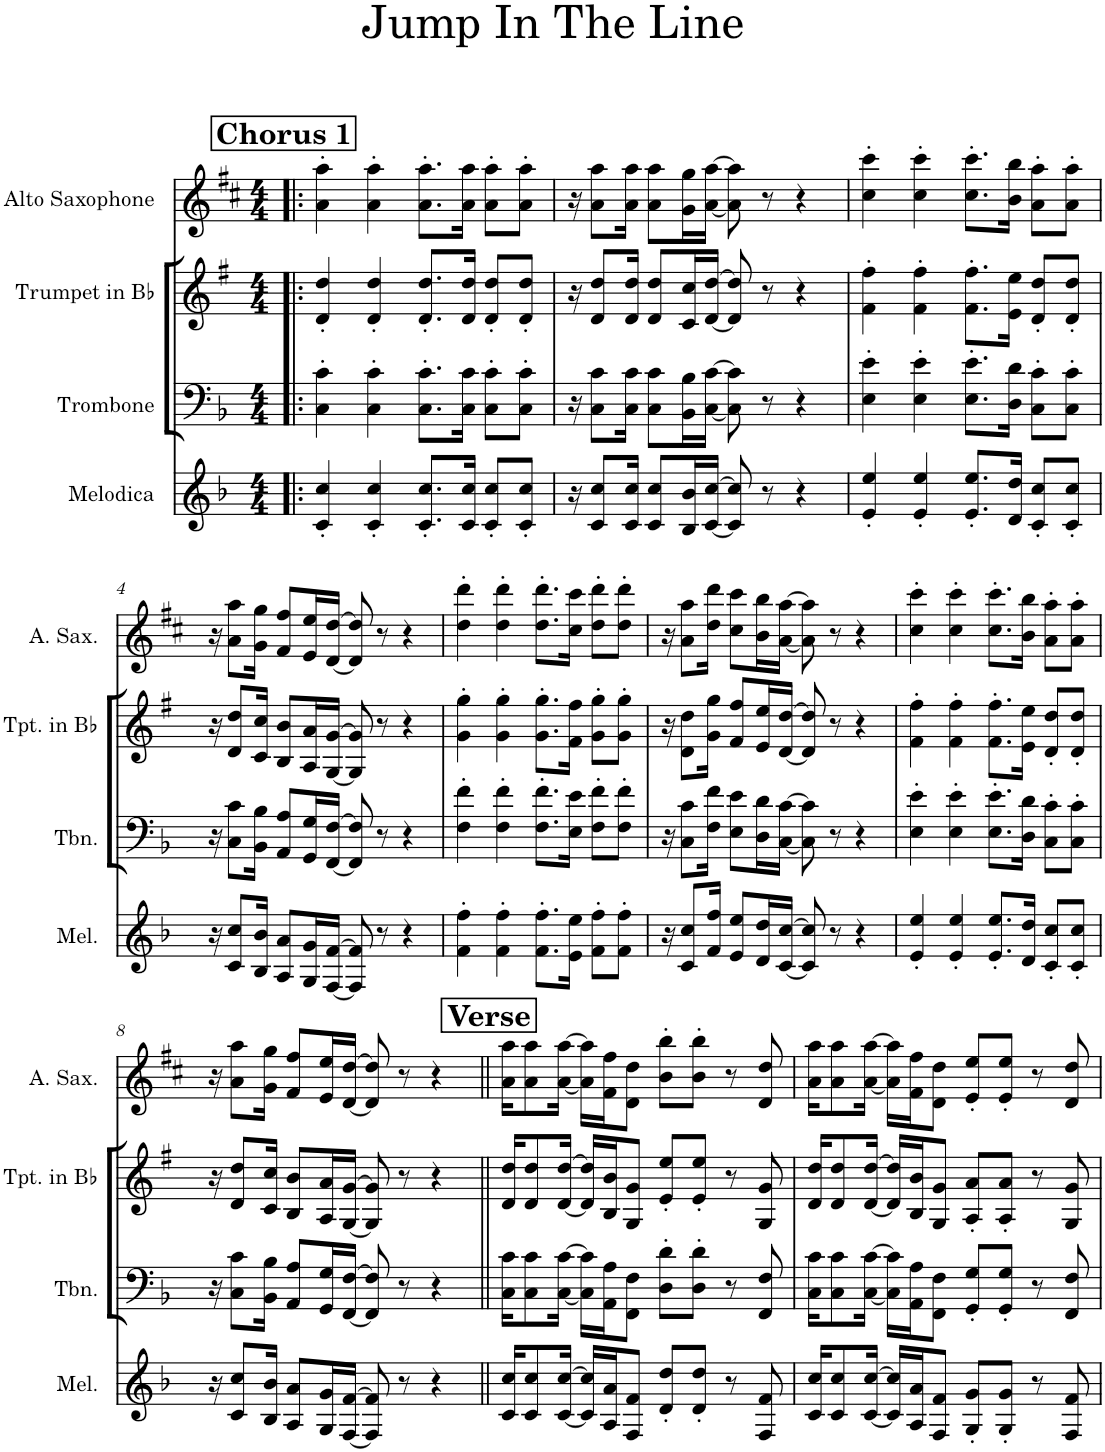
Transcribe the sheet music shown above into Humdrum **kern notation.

**kern	**kern	**kern	**kern
*part4	*part3	*part2	*part1
*staff4	*staff3	*staff2	*staff1
*I"Melodica	*I"Trombone	*I"Trumpet in Bb	*I"Alto Saxophone
*I'Mel.	*I'Tbn.	*I'Tpt. in Bb	*I'A. Sax.
*clefG2	*clefF4	*clefG2	*clefG2
*	*	*Trd1c2	*Trd5c9
*k[b-]	*k[b-]	*k[f#]	*k[f#c#]
*M4/4	*M4/4	*M4/4	*M4/4
!!LO:REH:place=s1:a:B:cj:fs=14:t=Chorus 1
=1!|:	=1!|:	=1!|:	=1!|:
4c/' 4cc/'	4C\' 4c\'	4d/' 4dd/'	4a\' 4aa\'
4c/' 4cc/'	4C\' 4c\'	4d/' 4dd/'	4a\' 4aa\'
8.c/' 8.cc/'L	8.C\' 8.c\'L	8.d/' 8.dd/'L	8.a\' 8.aa\'L
16c/ 16cc/Jk	16C\ 16c\Jk	16d/ 16dd/Jk	16a\ 16aa\Jk
8c/' 8cc/'L	8C\' 8c\'L	8d/' 8dd/'L	8a\' 8aa\'L
8c/' 8cc/'J	8C\' 8c\'J	8d/' 8dd/'J	8a\' 8aa\'J
=2	=2	=2	=2
16r	16r	16r	16r
8c/ 8cc/L	8C\ 8c\L	8d/ 8dd/L	8a\ 8aa\L
16c/ 16cc/Jk	16C\ 16c\Jk	16d/ 16dd/Jk	16a\ 16aa\Jk
8c/ 8cc/L	8C\ 8c\L	8d/ 8dd/L	8a\ 8aa\L
16B-/ 16b-/L	16BB-\ 16B-\L	16c/ 16cc/L	16g\ 16gg\L
[16c/ [16cc/JJ	[16C\ [16c\JJ	[16d/ [16dd/JJ	[16a\ [16aa\JJ
8c/] 8cc/]	8C\] 8c\]	8d/] 8dd/]	8a\] 8aa\]
8r	8r	8r	8r
4r	4r	4r	4r
=3	=3	=3	=3
4e/' 4ee/'	4E\' 4e\'	4f#\' 4ff#\'	4cc#\' 4ccc#\'
4e/' 4ee/'	4E\' 4e\'	4f#\' 4ff#\'	4cc#\' 4ccc#\'
8.e/' 8.ee/'L	8.E\' 8.e\'L	8.f#\' 8.ff#\'L	8.cc#\' 8.ccc#\'L
16d/ 16dd/Jk	16D\ 16d\Jk	16e\ 16ee\Jk	16b\ 16bb\Jk
8c/' 8cc/'L	8C\' 8c\'L	8d/' 8dd/'L	8a\' 8aa\'L
8c/' 8cc/'J	8C\' 8c\'J	8d/' 8dd/'J	8a\' 8aa\'J
!!LO:LB:g=z
=4	=4	=4	=4
16r	16r	16r	16r
8c/ 8cc/L	8C\ 8c\L	8d/ 8dd/L	8a\ 8aa\L
16B-/ 16b-/Jk	16BB-\ 16B-\Jk	16c/ 16cc/Jk	16g\ 16gg\Jk
8A/ 8a/L	8AA/ 8A/L	8B/ 8b/L	8f#/ 8ff#/L
16G/ 16g/L	16GG/ 16G/L	16A/ 16a/L	16e/ 16ee/L
[16F/ [16f/JJ	[16FF/ [16F/JJ	[16G/ [16g/JJ	[16d/ [16dd/JJ
8F/] 8f/]	8FF/] 8F/]	8G/] 8g/]	8d/] 8dd/]
8r	8r	8r	8r
4r	4r	4r	4r
=5	=5	=5	=5
4f\' 4ff\'	4F\' 4f\'	4g\' 4gg\'	4dd\' 4ddd\'
4f\' 4ff\'	4F\' 4f\'	4g\' 4gg\'	4dd\' 4ddd\'
8.f\' 8.ff\'L	8.F\' 8.f\'L	8.g\' 8.gg\'L	8.dd\' 8.ddd\'L
16e\ 16ee\Jk	16E\ 16e\Jk	16f#\ 16ff#\Jk	16cc#\ 16ccc#\Jk
8f\' 8ff\'L	8F\' 8f\'L	8g\' 8gg\'L	8dd\' 8ddd\'L
8f\' 8ff\'J	8F\' 8f\'J	8g\' 8gg\'J	8dd\' 8ddd\'J
=6	=6	=6	=6
16r	16r	16r	16r
8c/ 8cc/L	8C\ 8c\L	8d\ 8dd\L	8a\ 8aa\L
16f/ 16ff/Jk	16F\ 16f\Jk	16g\ 16gg\Jk	16dd\ 16ddd\Jk
8e/ 8ee/L	8E\ 8e\L	8f#/ 8ff#/L	8cc#\ 8ccc#\L
16d/ 16dd/L	16D\ 16d\L	16e/ 16ee/L	16b\ 16bb\L
[16c/ [16cc/JJ	[16C\ [16c\JJ	[16d/ [16dd/JJ	[16a\ [16aa\JJ
8c/] 8cc/]	8C\] 8c\]	8d/] 8dd/]	8a\] 8aa\]
8r	8r	8r	8r
4r	4r	4r	4r
=7	=7	=7	=7
4e/' 4ee/'	4E\' 4e\'	4f#\' 4ff#\'	4cc#\' 4ccc#\'
4e/' 4ee/'	4E\' 4e\'	4f#\' 4ff#\'	4cc#\' 4ccc#\'
8.e/' 8.ee/'L	8.E\' 8.e\'L	8.f#\' 8.ff#\'L	8.cc#\' 8.ccc#\'L
16d/ 16dd/Jk	16D\ 16d\Jk	16e\ 16ee\Jk	16b\ 16bb\Jk
8c/' 8cc/'L	8C\' 8c\'L	8d/' 8dd/'L	8a\' 8aa\'L
8c/' 8cc/'J	8C\' 8c\'J	8d/' 8dd/'J	8a\' 8aa\'J
!!LO:LB:g=z
=8	=8	=8	=8
16r	16r	16r	16r
8c/ 8cc/L	8C\ 8c\L	8d/ 8dd/L	8a\ 8aa\L
16B-/ 16b-/Jk	16BB-\ 16B-\Jk	16c/ 16cc/Jk	16g\ 16gg\Jk
8A/ 8a/L	8AA/ 8A/L	8B/ 8b/L	8f#/ 8ff#/L
16G/ 16g/L	16GG/ 16G/L	16A/ 16a/L	16e/ 16ee/L
[16F/ [16f/JJ	[16FF/ [16F/JJ	[16G/ [16g/JJ	[16d/ [16dd/JJ
8F/] 8f/]	8FF/] 8F/]	8G/] 8g/]	8d/] 8dd/]
8r	8r	8r	8r
4r	4r	4r	4r
!!LO:REH:place=s1:a:B:cj:fs=14:t=Verse
=9||	=9||	=9||	=9||
16c/ 16cc/KL	16C\ 16c\KL	16d/ 16dd/KL	16a\ 16aa\KL
8c/ 8cc/	8C\ 8c\	8d/ 8dd/	8a\ 8aa\
[16c/ [16cc/Jk	[16C\ [16c\Jk	[16d/ [16dd/Jk	[16a\ [16aa\Jk
16c/] 16cc/]LL	16C\] 16c\]LL	16d/] 16dd/]LL	16a\] 16aa\]LL
16A/ 16a/J	16AA\ 16A\J	16B/ 16b/J	16f#\ 16ff#\J
8F/ 8f/J	8FF\ 8F\J	8G/ 8g/J	8d\ 8dd\J
8d/' 8dd/'L	8D\' 8d\'L	8e/' 8ee/'L	8b\' 8bb\'L
8d/' 8dd/'J	8D\' 8d\'J	8e/' 8ee/'J	8b\' 8bb\'J
8r	8r	8r	8r
8F/ 8f/	8FF/ 8F/	8G/ 8g/	8d/ 8dd/
=10	=10	=10	=10
16c/ 16cc/KL	16C\ 16c\KL	16d/ 16dd/KL	16a\ 16aa\KL
8c/ 8cc/	8C\ 8c\	8d/ 8dd/	8a\ 8aa\
[16c/ [16cc/Jk	[16C\ [16c\Jk	[16d/ [16dd/Jk	[16a\ [16aa\Jk
16c/] 16cc/]LL	16C\] 16c\]LL	16d/] 16dd/]LL	16a\] 16aa\]LL
16A/ 16a/J	16AA\ 16A\J	16B/ 16b/J	16f#\ 16ff#\J
8F/ 8f/J	8FF\ 8F\J	8G/ 8g/J	8d\ 8dd\J
8G/' 8g/'L	8GG/' 8G/'L	8A/' 8a/'L	8e/' 8ee/'L
8G/' 8g/'J	8GG/' 8G/'J	8A/' 8a/'J	8e/' 8ee/'J
8r	8r	8r	8r
8F/ 8f/	8FF/ 8F/	8G/ 8g/	8d/ 8dd/
=	=	=	=
*-	*-	*-	*-
